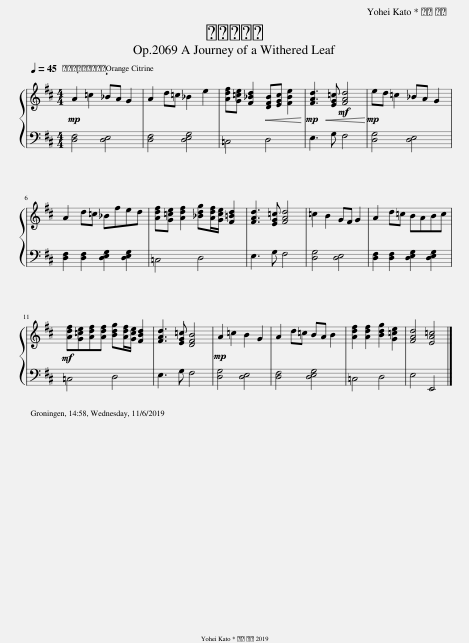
X:1
%%score { 1 | 2 }
L:1/8
Q:1/4=45
M:4/4
I:linebreak $
K:D
V:1 treble
V:2 bass
V:1
!mp! A2 =c2 _BA G2 | A2 d=c _B2 e2 | [Adf][G=ce] [F_Bd]2!<(! [DFB][EGc] [FBe]2!<)! |!mp! [FAd]3!<(! [EG=c]!mf! [FAd]4!<)! |!mp! ed =c2 _BA G2 |$ %5
 A2 d=c _Bfed | [Adf][G=ce] [Adf]2 [_Bdg][Adf]/[Gce]/ [F=Bd]2 | [FAd]3 [EG=c] [FAd]4 | =c2 B2 GF G2 | A2 d=c BABc |$ %10
!mf! [Adf][G=ce][Adf][Adf] [Bdg][Adf]/[Gce]/ [FBd]2 | [FAd]3 [EG=c] [DFB]4 |!mp! A2 =c2 B2 G2 | A2 d=c BA B2 | [Adf]2 [Adf]2 [Bdg]2 [G=ce]2 | %15
 [FAd]4 [EA=c]4 |] %16
V:2
 [D,F,]4 [D,E,]4 | [D,F,]4 [D,E,G,]4 | =C,4 D,4 | E,3 G, F,4 | [D,G,]4 [D,E,]4 |$ %5
 [D,F,]2 [D,F,]2 [D,E,G,]2 [D,E,G,]2 | =C,4 D,4 | E,3 G, F,4 | [D,G,]4 [D,E,]4 | [D,F,]2 [D,F,]2 [D,E,G,]2 [D,E,G,]2 |$ %10
 =C,4 D,4 | E,3 G, F,4 | [D,G,]4 [D,E,]4 | [D,F,]4 [D,E,G,]4 | =C,4 D,4 | %15
 E,4 E,,4 |] %16
